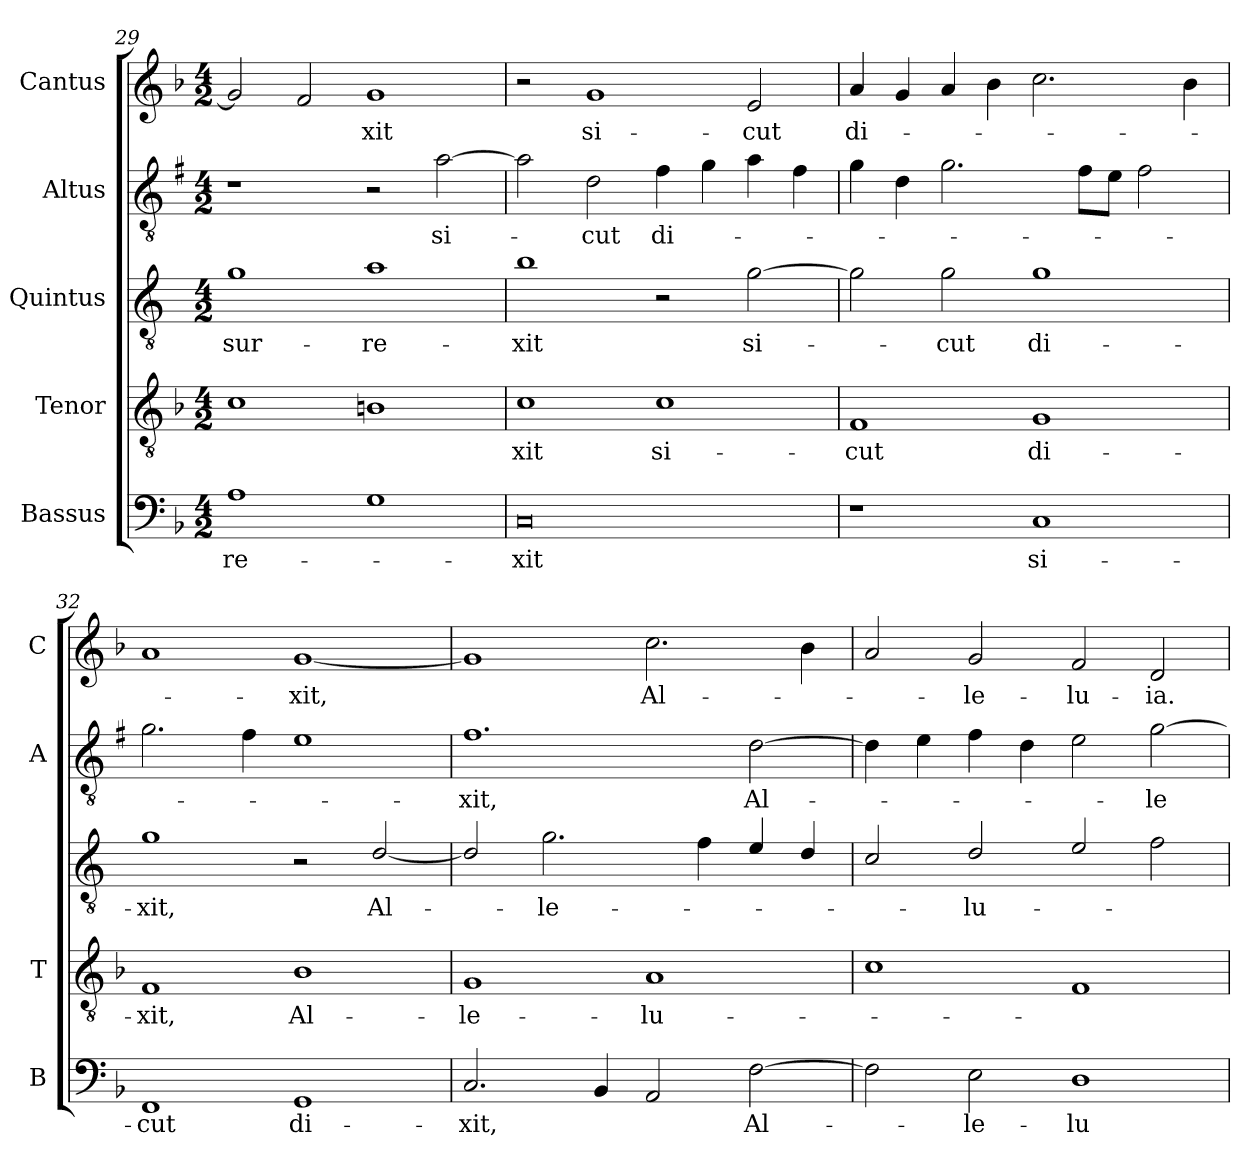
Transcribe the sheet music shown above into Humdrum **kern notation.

**kern	**text	**kern	**text	**kern	**text	**kern	**text	**kern	**text
*part5	*part5	*part4	*part4	*part3	*part3	*part2	*part2	*part1	*part1
*staff5	*staff5	*staff4	*staff4	*staff3	*staff3	*staff2	*staff2	*staff1	*staff1
*I"Bassus	*	*I"Tenor	*	*I"Quintus	*	*I"Altus	*	*I"Cantus	*
*I'B	*	*I'T	*	*	*	*I'A	*	*I'C	*
*clefF4	*	*clefGv2	*	*clefGv2	*	*clefGv2	*	*clefG2	*
*	*	*	*	*ITrd4c7	*	*ITrd1c2	*	*	*
*k[b-]	*	*k[b-]	*	*k[b-]	*	*k[b-]	*	*k[b-]	*
*F:	*	*F:	*	*F:	*	*F:	*	*F:	*
*M4/2	*	*M4/2	*	*M4/2	*	*M4/2	*	*M4/2	*
=29	=29	=29	=29	=29	=29	=29	=29	=29	=29
!	!LO:LY:b	!	!	!	!LO:LY:b	!	!	!	!
1A	-re-	1c	.	1c	-sur-	1r	.	2g/]	.
.	.	.	.	.	.	.	.	2f/	.
!	!	!	!	!	!LO:LY:b	!	!	!	!LO:LY:b
1G	.	1Bn	.	1d	-re-	2r	.	1g	-xit
!	!	!	!	!	!	!	!LO:LY:b	!	!
.	.	.	.	.	.	[2g\	si-	.	.
=30	=30	=30	=30	=30	=30	=30	=30	=30	=30
!	!LO:LY:b	!	!LO:LY:b	!	!LO:LY:b	!	!	!	!
0C	-xit	1c	-xit	1e	-xit	2g\]	.	2r	.
!	!	!	!	!	!	!	!LO:LY:b	!	!LO:LY:b
.	.	.	.	.	.	2c\	-cut	1g	si-
!	!	!	!LO:LY:b	!	!	!	!LO:LY:b	!	!
.	.	1c	si-	2r	.	4e\	di-	.	.
.	.	.	.	.	.	4f\	.	.	.
!	!	!	!	!	!LO:LY:b	!	!	!	!LO:LY:b
.	.	.	.	[2c\	si-	4g\	.	2e/	-cut
.	.	.	.	.	.	4e\	.	.	.
!!LO:PB:g=z
=31	=31	=31	=31	=31	=31	=31	=31	=31	=31
!	!	!	!LO:LY:b	!	!	!	!	!	!LO:LY:b
1r	.	1F	-cut	2c\]	.	4f\	.	4a/	di-
.	.	.	.	.	.	4c\	.	4g/	.
!	!	!	!	!	!LO:LY:b	!	!	!	!
.	.	.	.	2c\	-cut	2.f\	.	4a/	.
.	.	.	.	.	.	.	.	4b-\	.
!	!LO:LY:b	!	!LO:LY:b	!	!LO:LY:b	!	!	!	!
1C	si-	1G	di-	1c	di-	.	.	2.cc\	.
.	.	.	.	.	.	8e\L	.	.	.
.	.	.	.	.	.	8d\J	.	.	.
.	.	.	.	.	.	2e\	.	.	.
.	.	.	.	.	.	.	.	4b-\	.
=32	=32	=32	=32	=32	=32	=32	=32	=32	=32
!	!LO:LY:b	!	!LO:LY:b	!	!LO:LY:b	!	!	!	!
1FF	-cut	1F	-xit,	1c	-xit,	2.f\	.	1a	.
.	.	.	.	.	.	4e\	.	.	.
!	!LO:LY:b	!	!LO:LY:b	!	!	!	!	!	!LO:LY:b
1GG	di-	1B-	Al-	2r	.	1d	.	[1g	-xit,
!	!	!	!	!	!LO:LY:b	!	!	!	!
.	.	.	.	[2G/	Al-	.	.	.	.
=33	=33	=33	=33	=33	=33	=33	=33	=33	=33
!	!LO:LY:b	!	!LO:LY:b	!	!	!	!LO:LY:b	!	!
2.C/	-xit,	1G	-le-	2G/]	.	1.e	-xit,	1g]	.
!	!	!	!	!	!LO:LY:b	!	!	!	!
.	.	.	.	2.c\	-le-	.	.	.	.
4BB-/	.	.	.	.	.	.	.	.	.
!	!	!	!LO:LY:b	!	!	!	!	!	!LO:LY:b
2AA/	.	1A	-lu-	.	.	.	.	2.cc\	Al-
.	.	.	.	4B-\	.	.	.	.	.
!	!LO:LY:b	!	!	!	!	!	!LO:LY:b	!	!
[2F\	Al-	.	.	4A/	.	[2c\	Al-	.	.
.	.	.	.	4G/	.	.	.	4b-\	.
=34	=34	=34	=34	=34	=34	=34	=34	=34	=34
2F\]	.	1c	.	2F/	.	4c\]	.	2a/	.
.	.	.	.	.	.	4d\	.	.	.
!	!LO:LY:b	!	!	!	!LO:LY:b	!	!	!	!LO:LY:b
2E\	-le-	.	.	2G/	-lu-	4e\	.	2g/	-le-
.	.	.	.	.	.	4c\	.	.	.
!	!LO:LY:b	!	!	!	!	!	!	!	!LO:LY:b
1D	-lu-	1F	.	2A/	.	2d\	.	2f/	-lu-
!	!	!	!	!	!	!	!LO:LY:b	!	!LO:LY:b
.	.	.	.	2B-\	.	[2f\	-le-	2d/	-ia.
=	=	=	=	=	=	=	=	=	=
*-	*-	*-	*-	*-	*-	*-	*-	*-	*-
